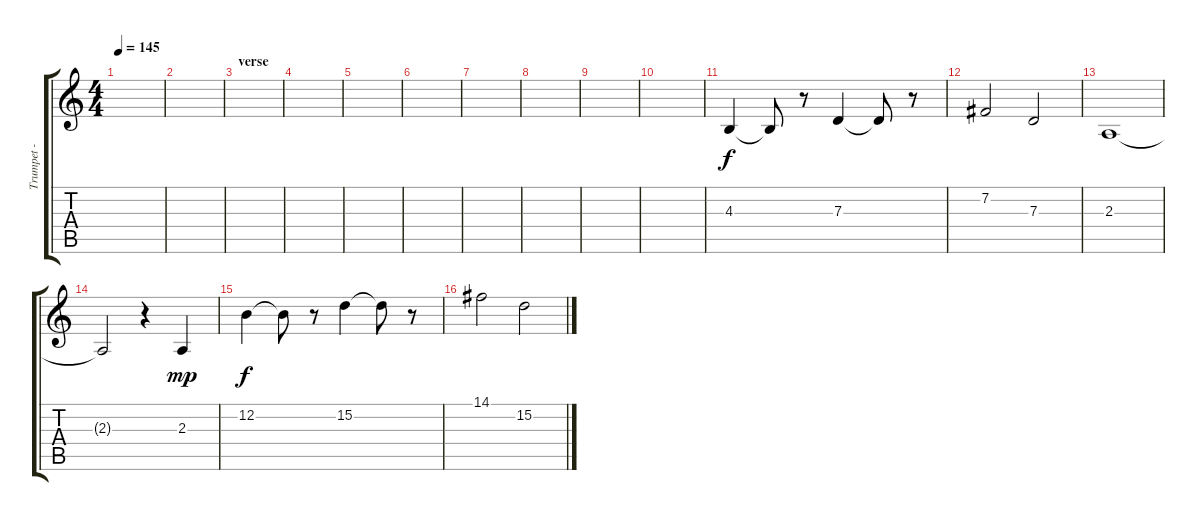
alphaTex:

\track ("Trumpet - Tom Peloso" "Trumpet - ") {instrument brasssection}
\staff {score tabs}
\tuning (E4 B3 G3 D3 A2 E2) {hide}
\ts (4 4)
\tempo 145
\clef g2
\ks c
|
|
\section ("" "verse")
|
|
|
|
|
|
|
|
4.3.4 4.3{t}.8 r.8 7.3.4 7.3{t}.8 r.8 |
7.2.2 7.3.2 |
2.3.1 |
2.3{t}.2 r.4 2.3.4{dy mp} |
12.2.4{dy f} 12.2{t}.8 r.8 15.2.4 15.2{t}.8 r.8 |
14.1.2 15.2.2
